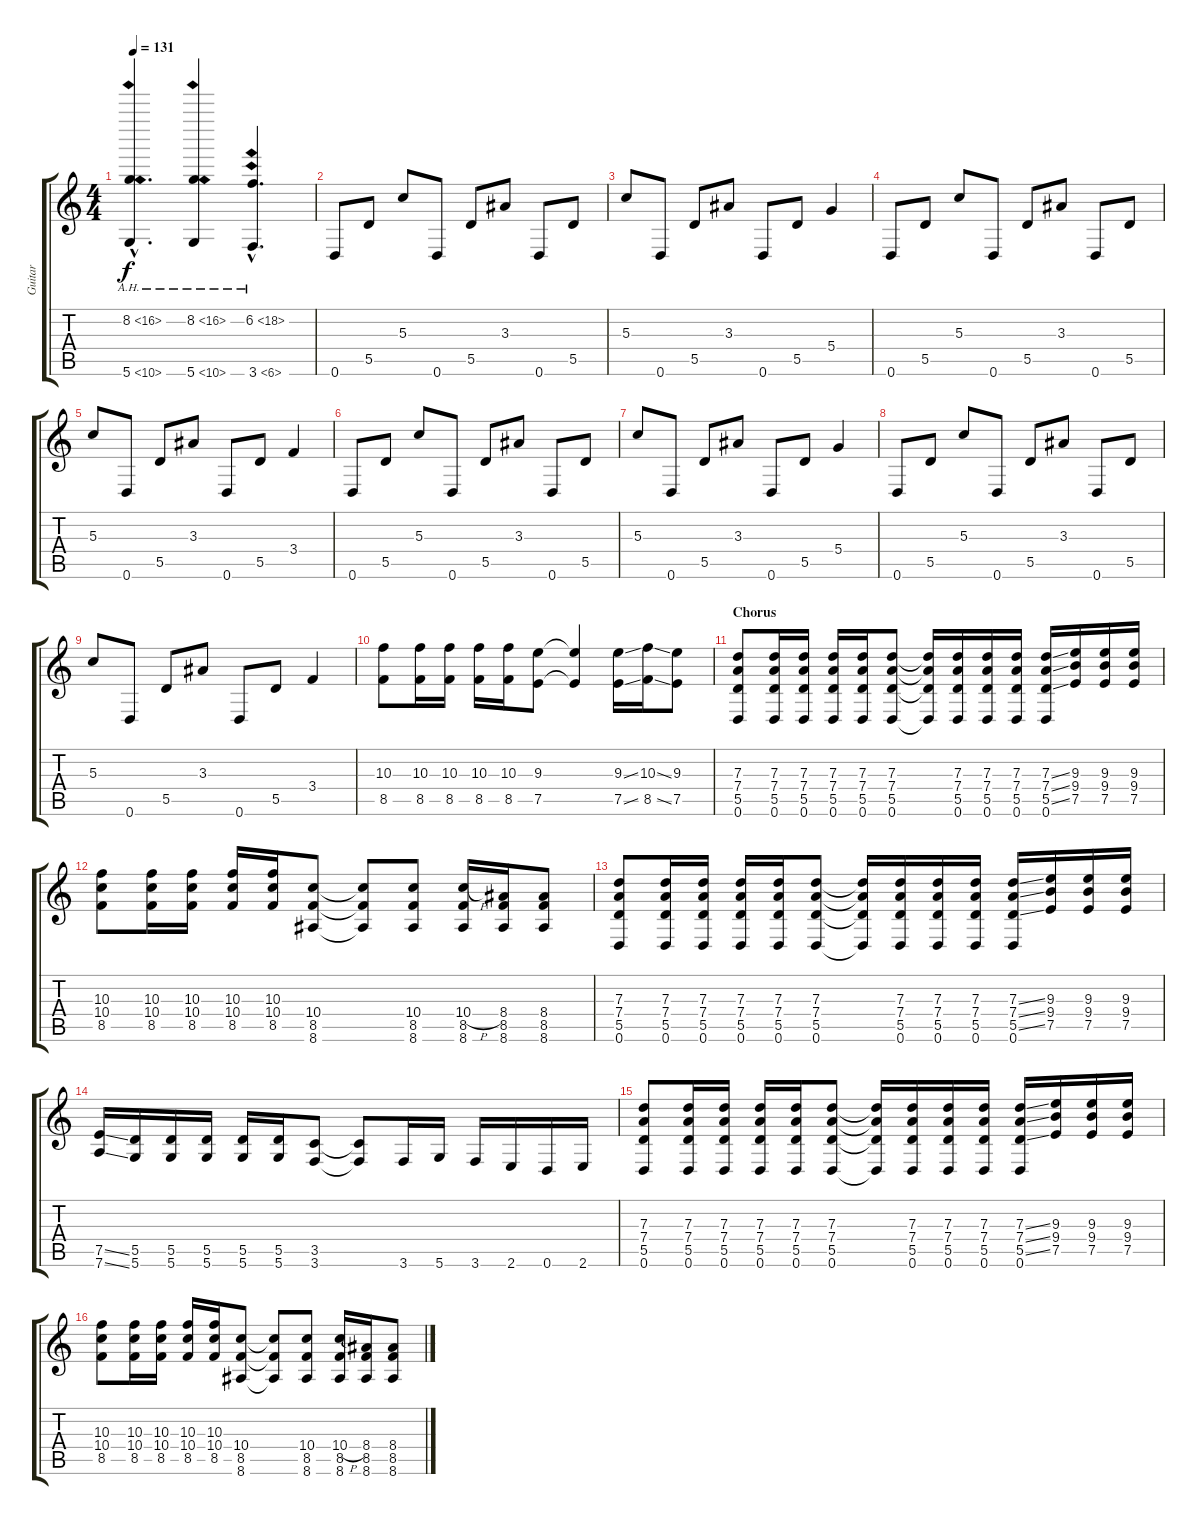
\track ("Guitar" "Guitar") {instrument distortionguitar}
\staff {score tabs}
\tuning (E4 B3 G3 D3 A2 D2) {hide}
\ts (4 4)
\tempo 131
\clef g2
\ks c
(8.2{ah 8 hac} 5.6{ah 5 hac}).4{d dy f} (8.2{ah 8} 5.6{ah 5}).4 (6.2{ah 12 hac} 3.6{ah 3 hac}).4{d} |
0.6.8 5.5.8 5.3.8 0.6.8 5.5.8 3.3.8 0.6.8 5.5.8 |
5.3.8 0.6.8 5.5.8 3.3.8 0.6.8 5.5.8 5.4.4 |
0.6.8 5.5.8 5.3.8 0.6.8 5.5.8 3.3.8 0.6.8 5.5.8 |
5.3.8 0.6.8 5.5.8 3.3.8 0.6.8 5.5.8 3.4.4 |
0.6.8 5.5.8 5.3.8 0.6.8 5.5.8 3.3.8 0.6.8 5.5.8 |
5.3.8 0.6.8 5.5.8 3.3.8 0.6.8 5.5.8 5.4.4 |
0.6.8 5.5.8 5.3.8 0.6.8 5.5.8 3.3.8 0.6.8 5.5.8 |
5.3.8 0.6.8 5.5.8 3.3.8 0.6.8 5.5.8 3.4.4 |
\section ("" "")
(10.3 8.5).8 (10.3 8.5).16 (10.3 8.5).16 (10.3 8.5).16 (10.3 8.5).16 (9.3 7.5).8 (9.3{t} 7.5{t}).4 (9.3{ss} 7.5{ss}).16 (10.3{ss} 8.5{ss}).16 (9.3 7.5).8 |
\section ("" "Chorus")
(7.3 7.4 5.5 0.6).8 (7.3 7.4 5.5 0.6).16 (7.3 7.4 5.5 0.6).16 (7.3 7.4 5.5 0.6).16 (7.3 7.4 5.5 0.6).16 (7.3 7.4 5.5 0.6).8 (7.3{t} 7.4{t} 5.5{t} 0.6{t}).16 (7.3 7.4 5.5 0.6).16 (7.3 7.4 5.5 0.6).16 (7.3 7.4 5.5 0.6).16 (7.3{ss} 7.4{ss} 5.5{ss} 0.6).16 (9.3 9.4 7.5).16 (9.3 9.4 7.5).16 (9.3 9.4 7.5).16 |
(10.3 10.4 8.5).8 (10.3 10.4 8.5).16 (10.3 10.4 8.5).16 (10.3 10.4 8.5).16 (10.3 10.4 8.5).16 (10.4 8.5 8.6).8 (10.4{t} 8.5{t} 8.6{t}).8 (10.4 8.5 8.6).8 (10.4{h} 8.5 8.6).16 (8.4 8.5 8.6).16 (8.4 8.5 8.6).8 |
(7.3 7.4 5.5 0.6).8 (7.3 7.4 5.5 0.6).16 (7.3 7.4 5.5 0.6).16 (7.3 7.4 5.5 0.6).16 (7.3 7.4 5.5 0.6).16 (7.3 7.4 5.5 0.6).8 (7.3{t} 7.4{t} 5.5{t} 0.6{t}).16 (7.3 7.4 5.5 0.6).16 (7.3 7.4 5.5 0.6).16 (7.3 7.4 5.5 0.6).16 (7.3{ss} 7.4{ss} 5.5{ss} 0.6).16 (9.3 9.4 7.5).16 (9.3 9.4 7.5).16 (9.3 9.4 7.5).16 |
(7.5{ss} 7.6{ss}).16 (5.5 5.6).16 (5.5 5.6).16 (5.5 5.6).16 (5.5 5.6).16 (5.5 5.6).16 (3.5 3.6).8 (3.5{t} 3.6{t}).8 3.6.16 5.6.16 3.6.16 2.6.16 0.6.16 2.6.16 |
(7.3 7.4 5.5 0.6).8 (7.3 7.4 5.5 0.6).16 (7.3 7.4 5.5 0.6).16 (7.3 7.4 5.5 0.6).16 (7.3 7.4 5.5 0.6).16 (7.3 7.4 5.5 0.6).8 (7.3{t} 7.4{t} 5.5{t} 0.6{t}).16 (7.3 7.4 5.5 0.6).16 (7.3 7.4 5.5 0.6).16 (7.3 7.4 5.5 0.6).16 (7.3{ss} 7.4{ss} 5.5{ss} 0.6).16 (9.3 9.4 7.5).16 (9.3 9.4 7.5).16 (9.3 9.4 7.5).16 |
(10.3 10.4 8.5).8 (10.3 10.4 8.5).16 (10.3 10.4 8.5).16 (10.3 10.4 8.5).16 (10.3 10.4 8.5).16 (10.4 8.5 8.6).8 (10.4{t} 8.5{t} 8.6{t}).8 (10.4 8.5 8.6).8 (10.4{h} 8.5 8.6).16 (8.4 8.5 8.6).16 (8.4 8.5 8.6).8
